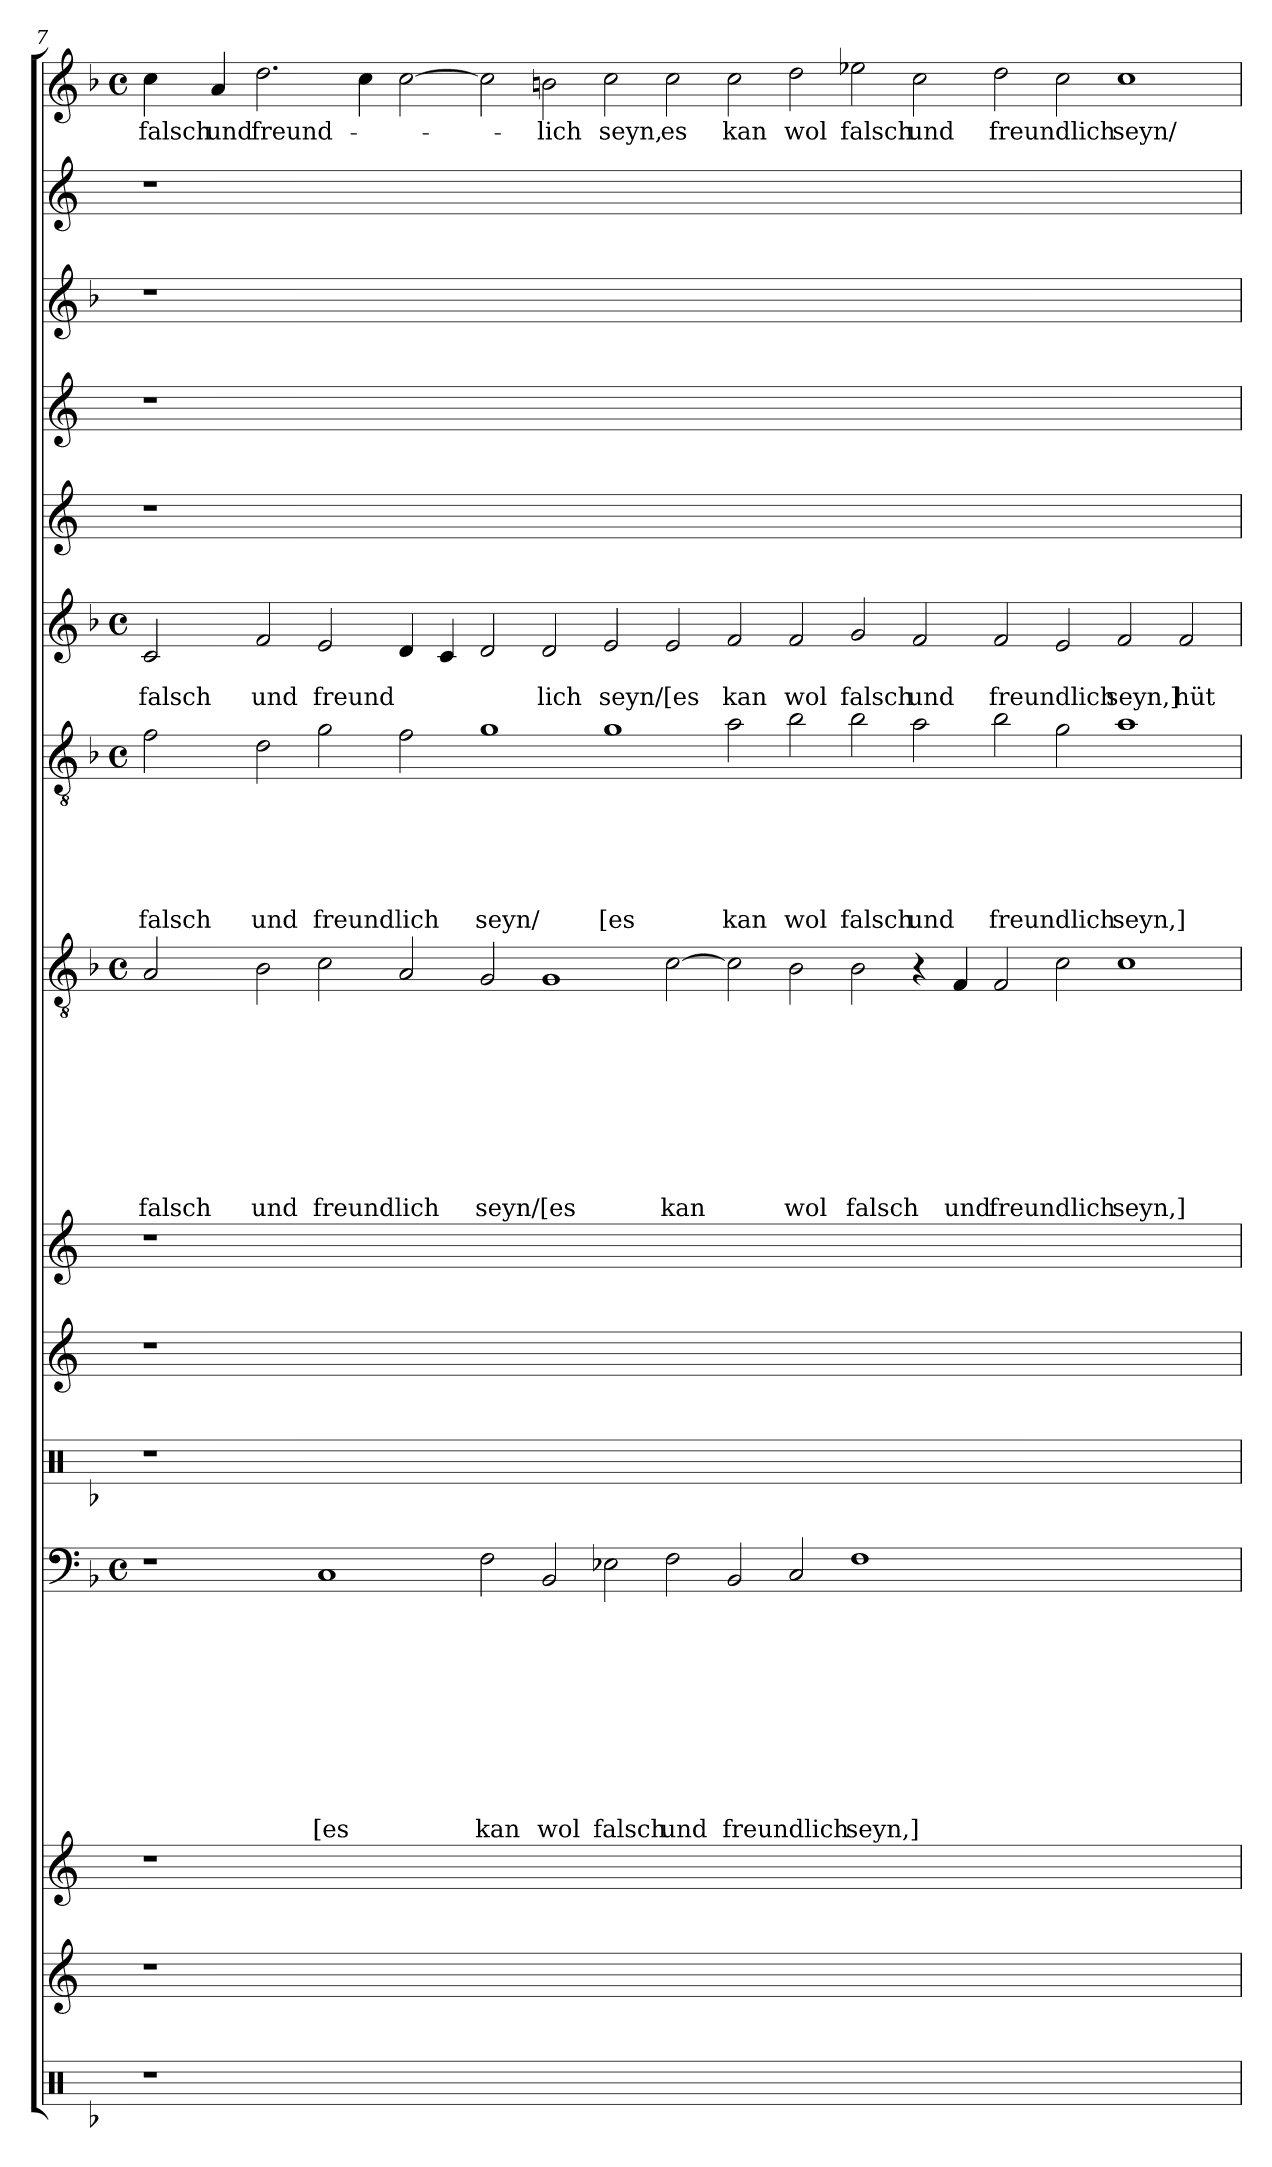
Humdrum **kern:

**kern	**kern	**kern	**kern	**text	**text	**text	**text	**text	**text	**text	**text	**text	**text	**kern	**kern	**kern	**kern	**text	**text	**text	**text	**text	**text	**text	**text	**text	**kern	**text	**text	**text	**text	**text	**text	**kern	**text	**text	**kern	**kern	**kern	**kern	**kern	**text
*part15	*part14	*part13	*part12	*part12	*part12	*part12	*part12	*part12	*part12	*part12	*part12	*part12	*part12	*part11	*part10	*part9	*part8	*part8	*part8	*part8	*part8	*part8	*part8	*part8	*part8	*part8	*part7	*part7	*part7	*part7	*part7	*part7	*part7	*part6	*part6	*part6	*part5	*part4	*part3	*part2	*part1	*part1
*staff15	*staff14	*staff13	*staff12	*staff12	*staff12	*staff12	*staff12	*staff12	*staff12	*staff12	*staff12	*staff12	*staff12	*staff11	*staff10	*staff9	*staff8	*staff8	*staff8	*staff8	*staff8	*staff8	*staff8	*staff8	*staff8	*staff8	*staff7	*staff7	*staff7	*staff7	*staff7	*staff7	*staff7	*staff6	*staff6	*staff6	*staff5	*staff4	*staff3	*staff2	*staff1	*staff1
!!LO:LB:g=z
*clefX	*clefG2	*clefG2	*clefF4	*	*	*	*	*	*	*	*	*	*	*clefX	*clefG2	*clefG2	*clefGv2	*	*	*	*	*	*	*	*	*	*clefGv2	*	*	*	*	*	*	*clefG2	*	*	*clefG2	*clefG2	*clefG2	*clefG2	*clefG2	*
*	*ITrd-3c-5	*ITrd-3c-5	*ITrd-3c-5	*	*	*	*	*	*	*	*	*	*	*	*ITrd-3c-5	*ITrd-3c-5	*ITrd-3c-5	*	*	*	*	*	*	*	*	*	*	*	*	*	*	*	*	*	*	*	*ITrd-3c-5	*ITrd-3c-5	*	*ITrd-3c-5	*	*
*k[b-]	*k[b-]	*k[b-]	*k[b-e-]	*	*	*	*	*	*	*	*	*	*	*k[b-]	*k[b-]	*k[b-]	*k[b-e-]	*	*	*	*	*	*	*	*	*	*k[b-]	*	*	*	*	*	*	*k[b-]	*	*	*k[b-]	*k[b-]	*k[b-]	*k[b-]	*k[b-]	*
*F:	*F:	*F:	*B-:	*	*	*	*	*	*	*	*	*	*	*F:	*F:	*F:	*B-:	*	*	*	*	*	*	*	*	*	*F:	*	*	*	*	*	*	*F:	*	*	*F:	*F:	*F:	*F:	*F:	*
*	*	*	*M4/4	*	*	*	*	*	*	*	*	*	*	*	*	*	*M4/4	*	*	*	*	*	*	*	*	*	*M4/4	*	*	*	*	*	*	*M4/4	*	*	*	*	*	*	*M4/4	*
*	*	*	*met(c)	*	*	*	*	*	*	*	*	*	*	*	*	*	*met(c)	*	*	*	*	*	*	*	*	*	*met(c)	*	*	*	*	*	*	*met(c)	*	*	*	*	*	*	*met(c)	*
=7	=7	=7	=7	=7	=7	=7	=7	=7	=7	=7	=7	=7	=7	=7	=7	=7	=7	=7	=7	=7	=7	=7	=7	=7	=7	=7	=7	=7	=7	=7	=7	=7	=7	=7	=7	=7	=7	=7	=7	=7	=7	=7
!	!	!	!	!	!	!	!	!	!	!	!	!	!	!	!	!	!	!	!	!	!	!	!	!	!	!LO:LY:b	!	!	!	!	!	!	!LO:LY:b	!	!	!LO:LY:b	!	!	!	!	!	!LO:LY:b
1r	1r	1r	1r	.	.	.	.	.	.	.	.	.	.	1r	1r	1r	2d/	.	.	.	.	.	.	.	.	falsch	2f\	.	.	.	.	.	falsch	2c/	.	falsch	1r	1r	1r	1r	4cc\	falsch
!	!	!	!	!	!	!	!	!	!	!	!	!	!	!	!	!	!	!	!	!	!	!	!	!	!	!	!	!	!	!	!	!	!	!	!	!	!	!	!	!	!	!LO:LY:b
.	.	.	.	.	.	.	.	.	.	.	.	.	.	.	.	.	.	.	.	.	.	.	.	.	.	.	.	.	.	.	.	.	.	.	.	.	.	.	.	.	4a/	und
!	!	!	!	!	!	!	!	!	!	!	!	!	!	!	!	!	!	!	!	!	!	!	!	!	!	!LO:LY:b	!	!	!	!	!	!	!LO:LY:b	!	!	!LO:LY:b	!	!	!	!	!	!LO:LY:b
.	.	.	.	.	.	.	.	.	.	.	.	.	.	.	.	.	2e-\	.	.	.	.	.	.	.	.	und	2d\	.	.	.	.	.	und	2f/	.	und	.	.	.	.	2.dd\	freund-
!	!	!	!	!	!	!	!	!	!	!	!	!	!LO:LY:b	!	!	!	!	!	!	!	!	!	!	!	!	!LO:LY:b	!	!	!	!	!	!	!LO:LY:b	!	!	!LO:LY:b	!	!	!	!	!	!
1%7ryy	1%7ryy	1%7ryy	1F	.	.	.	.	.	.	.	.	.	[es	1%7ryy	1%7ryy	1%7ryy	2f\	.	.	.	.	.	.	.	.	freundlich	2g\	.	.	.	.	.	freundlich	2e/	.	freund	1%7ryy	1%7ryy	1%7ryy	1%7ryy	.	.
.	.	.	.	.	.	.	.	.	.	.	.	.	.	.	.	.	.	.	.	.	.	.	.	.	.	.	.	.	.	.	.	.	.	.	.	.	.	.	.	.	4cc\	.
.	.	.	.	.	.	.	.	.	.	.	.	.	.	.	.	.	2d/	.	.	.	.	.	.	.	.	.	2f\	.	.	.	.	.	.	4d/	.	.	.	.	.	.	[>2cc\	.
.	.	.	.	.	.	.	.	.	.	.	.	.	.	.	.	.	.	.	.	.	.	.	.	.	.	.	.	.	.	.	.	.	.	4c/	.	.	.	.	.	.	.	.
!	!	!	!	!	!	!	!	!	!	!	!	!	!LO:LY:b	!	!	!	!	!	!	!	!	!	!	!	!	!LO:LY:b	!	!	!	!	!	!	!LO:LY:b	!	!	!	!	!	!	!	!	!
.	.	.	2B-\	.	.	.	.	.	.	.	.	.	kan	.	.	.	2c/	.	.	.	.	.	.	.	.	seyn/[es	1g	.	.	.	.	.	seyn/	2d/	.	.	.	.	.	.	2cc\]	.
!	!	!	!	!	!	!	!	!	!	!	!	!	!LO:LY:b	!	!	!	!	!	!	!	!	!	!	!	!	!	!	!	!	!	!	!	!	!	!	!LO:LY:b	!	!	!	!	!	!LO:LY:b
.	.	.	2E-/	.	.	.	.	.	.	.	.	.	wol	.	.	.	1c	.	.	.	.	.	.	.	.	.	.	.	.	.	.	.	.	2d/	.	lich	.	.	.	.	2b\	-lich
!	!	!	!	!	!	!	!	!	!	!	!	!	!LO:LY:b	!	!	!	!	!	!	!	!	!	!	!	!	!	!	!	!	!	!	!	!LO:LY:b	!	!	!LO:LY:b	!	!	!	!	!	!LO:LY:b
.	.	.	2A-X\	.	.	.	.	.	.	.	.	.	falsch	.	.	.	.	.	.	.	.	.	.	.	.	.	1g	.	.	.	.	.	[es	2e/	.	seyn/[es	.	.	.	.	2cc\	seyn,
!	!	!	!	!	!	!	!	!	!	!	!	!	!LO:LY:b	!	!	!	!	!	!	!	!	!	!	!	!	!LO:LY:b	!	!	!	!	!	!	!	!	!	!	!	!	!	!	!	!LO:LY:b
.	.	.	2B-\	.	.	.	.	.	.	.	.	.	und	.	.	.	[>2f\	.	.	.	.	.	.	.	.	kan	.	.	.	.	.	.	.	2e/	.	.	.	.	.	.	2cc\	es
!	!	!	!	!	!	!	!	!	!	!	!	!	!LO:LY:b	!	!	!	!	!	!	!	!	!	!	!	!	!	!	!	!	!	!	!	!LO:LY:b	!	!	!LO:LY:b	!	!	!	!	!	!LO:LY:b
.	.	.	2E-/	.	.	.	.	.	.	.	.	.	freundlich	.	.	.	2f\]	.	.	.	.	.	.	.	.	.	2a\	.	.	.	.	.	kan	2f/	.	kan	.	.	.	.	2cc\	kan
!	!	!	!	!	!	!	!	!	!	!	!	!	!	!	!	!	!	!	!	!	!	!	!	!	!	!LO:LY:b	!	!	!	!	!	!	!LO:LY:b	!	!	!LO:LY:b	!	!	!	!	!	!LO:LY:b
.	.	.	2F/	.	.	.	.	.	.	.	.	.	.	.	.	.	2e-\	.	.	.	.	.	.	.	.	wol	2b-\	.	.	.	.	.	wol	2f/	.	wol	.	.	.	.	2dd\	wol
!	!	!	!	!	!	!	!	!	!	!	!	!	!LO:LY:b	!	!	!	!	!	!	!	!	!	!	!	!	!LO:LY:b	!	!	!	!	!	!	!LO:LY:b	!	!	!LO:LY:b	!	!	!	!	!	!LO:LY:b
.	.	.	1B-	.	.	.	.	.	.	.	.	.	seyn,]	.	.	.	2e-\	.	.	.	.	.	.	.	.	falsch	2b-\	.	.	.	.	.	falsch	2g/	.	falsch	.	.	.	.	2ee-X\	falsch
!	!	!	!	!	!	!	!	!	!	!	!	!	!	!	!	!	!	!	!	!	!	!	!	!	!	!	!	!	!	!	!	!	!LO:LY:b	!	!	!LO:LY:b	!	!	!	!	!	!LO:LY:b
.	.	.	.	.	.	.	.	.	.	.	.	.	.	.	.	.	4r	.	.	.	.	.	.	.	.	.	2a\	.	.	.	.	.	und	2f/	.	und	.	.	.	.	2cc\	und
!	!	!	!	!	!	!	!	!	!	!	!	!	!	!	!	!	!	!	!	!	!	!	!	!	!	!LO:LY:b	!	!	!	!	!	!	!	!	!	!	!	!	!	!	!	!
.	.	.	.	.	.	.	.	.	.	.	.	.	.	.	.	.	4B-/	.	.	.	.	.	.	.	.	und	.	.	.	.	.	.	.	.	.	.	.	.	.	.	.	.
!	!	!	!	!	!	!	!	!	!	!	!	!	!	!	!	!	!	!	!	!	!	!	!	!	!	!LO:LY:b	!	!	!	!	!	!	!LO:LY:b	!	!	!LO:LY:b	!	!	!	!	!	!LO:LY:b
.	.	.	0ryy	.	.	.	.	.	.	.	.	.	.	.	.	.	2B-/	.	.	.	.	.	.	.	.	freundlich	2b-\	.	.	.	.	.	freundlich	2f/	.	freundlich	.	.	.	.	2dd\	freundlich
.	.	.	.	.	.	.	.	.	.	.	.	.	.	.	.	.	2f\	.	.	.	.	.	.	.	.	.	2g\	.	.	.	.	.	.	2e/	.	.	.	.	.	.	2cc\	.
!	!	!	!	!	!	!	!	!	!	!	!	!	!	!	!	!	!	!	!	!	!	!	!	!	!	!LO:LY:b	!	!	!	!	!	!	!LO:LY:b	!	!	!LO:LY:b	!	!	!	!	!	!LO:LY:b
.	.	.	.	.	.	.	.	.	.	.	.	.	.	.	.	.	1f	.	.	.	.	.	.	.	.	seyn,]	1a	.	.	.	.	.	seyn,]	2f/	.	seyn,]	.	.	.	.	1cc	seyn/
!	!	!	!	!	!	!	!	!	!	!	!	!	!	!	!	!	!	!	!	!	!	!	!	!	!	!	!	!	!	!	!	!	!	!	!	!LO:LY:b	!	!	!	!	!	!
.	.	.	.	.	.	.	.	.	.	.	.	.	.	.	.	.	.	.	.	.	.	.	.	.	.	.	.	.	.	.	.	.	.	2f/	.	hüt	.	.	.	.	.	.
=	=	=	=	=	=	=	=	=	=	=	=	=	=	=	=	=	=	=	=	=	=	=	=	=	=	=	=	=	=	=	=	=	=	=	=	=	=	=	=	=	=	=
*-	*-	*-	*-	*-	*-	*-	*-	*-	*-	*-	*-	*-	*-	*-	*-	*-	*-	*-	*-	*-	*-	*-	*-	*-	*-	*-	*-	*-	*-	*-	*-	*-	*-	*-	*-	*-	*-	*-	*-	*-	*-	*-
